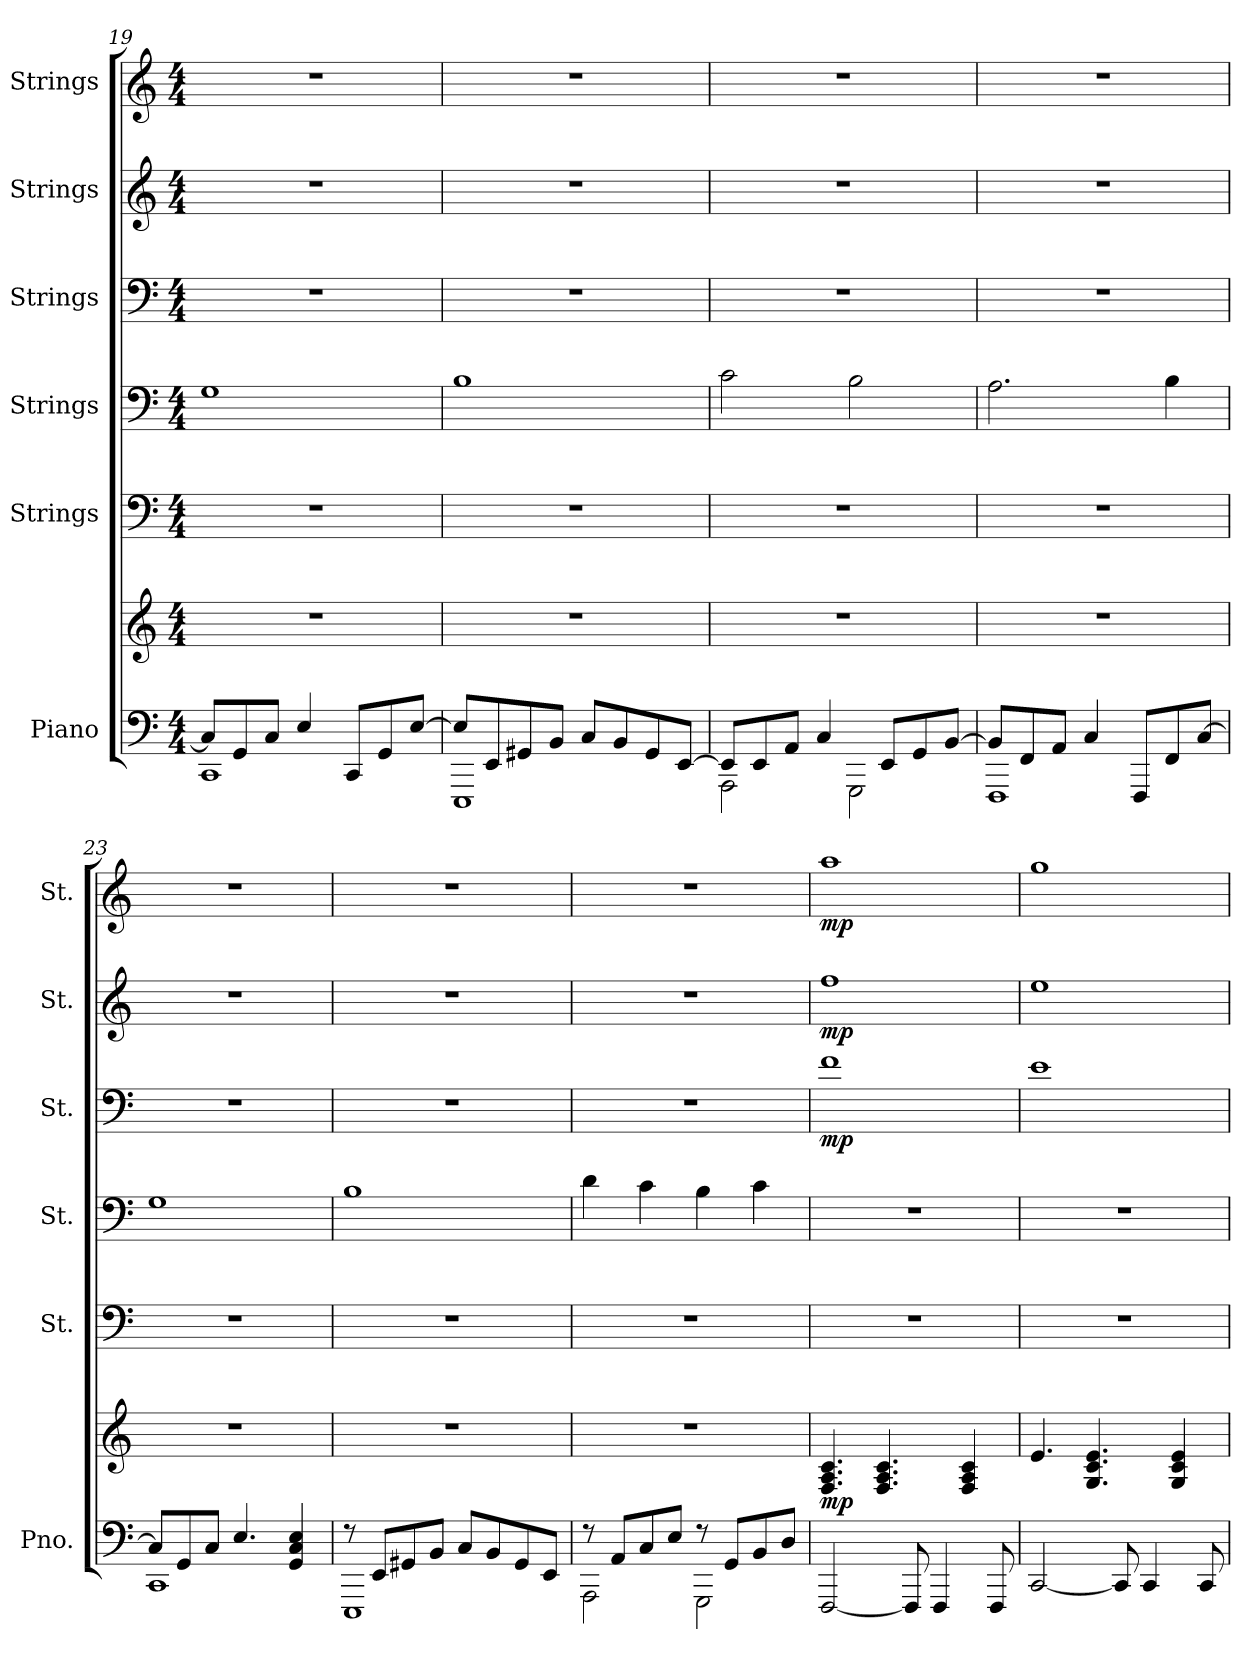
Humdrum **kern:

**kern	**kern	**dynam	**kern	**kern	**kern	**dynam	**kern	**dynam	**kern	**dynam
*part6	*part6	*part6	*part5	*part4	*part3	*part3	*part2	*part2	*part1	*part1
*staff7	*staff6	*staff6/7	*staff5	*staff4	*staff3	*staff3	*staff2	*staff2	*staff1	*staff1
*I"Piano	*	*	*I"Strings	*I"Strings	*I"Strings	*	*I"Strings	*	*I"Strings	*
*I'Pno.	*	*	*I'St.	*I'St.	*I'St.	*	*I'St.	*	*I'St.	*
*clefF4	*clefG2	*	*clefF4	*clefF4	*clefF4	*	*clefG2	*	*clefG2	*
*k[]	*k[]	*	*k[]	*k[]	*k[]	*	*k[]	*	*k[]	*
*M4/4	*M4/4	*	*M4/4	*M4/4	*M4/4	*	*M4/4	*	*M4/4	*
=19	=19	=19	=19	=19	=19	=19	=19	=19	=19	=19
*^	*	*	*	*	*	*	*	*	*	*
8C/L]	1CC	1r	.	1r	1G	1r	.	1r	.	1r	.
8GG/	.	.	.	.	.	.	.	.	.	.	.
8C/J	.	.	.	.	.	.	.	.	.	.	.
4E/	.	.	.	.	.	.	.	.	.	.	.
8CC/L	.	.	.	.	.	.	.	.	.	.	.
8GG/	.	.	.	.	.	.	.	.	.	.	.
[8E/J	.	.	.	.	.	.	.	.	.	.	.
=20	=20	=20	=20	=20	=20	=20	=20	=20	=20	=20	=20
8E/L]	1EEE	1r	.	1r	1B	1r	.	1r	.	1r	.
8EE/	.	.	.	.	.	.	.	.	.	.	.
8GG#X/	.	.	.	.	.	.	.	.	.	.	.
8BB/J	.	.	.	.	.	.	.	.	.	.	.
8C/L	.	.	.	.	.	.	.	.	.	.	.
8BB/	.	.	.	.	.	.	.	.	.	.	.
8GG#/	.	.	.	.	.	.	.	.	.	.	.
[8EE/J	.	.	.	.	.	.	.	.	.	.	.
=21	=21	=21	=21	=21	=21	=21	=21	=21	=21	=21	=21
8EE/L]	2AAA\	1r	.	1r	2c\	1r	.	1r	.	1r	.
8EE/	.	.	.	.	.	.	.	.	.	.	.
8AA/J	.	.	.	.	.	.	.	.	.	.	.
4C/	.	.	.	.	.	.	.	.	.	.	.
.	2GGG\	.	.	.	2B\	.	.	.	.	.	.
8EE/L	.	.	.	.	.	.	.	.	.	.	.
8GG/	.	.	.	.	.	.	.	.	.	.	.
[8BB/J	.	.	.	.	.	.	.	.	.	.	.
!!LO:LB:g=z
=22	=22	=22	=22	=22	=22	=22	=22	=22	=22	=22	=22
8BB/L]	1FFF	1r	.	1r	2.A\	1r	.	1r	.	1r	.
8FF/	.	.	.	.	.	.	.	.	.	.	.
8AA/J	.	.	.	.	.	.	.	.	.	.	.
4C/	.	.	.	.	.	.	.	.	.	.	.
8FFF/L	.	.	.	.	.	.	.	.	.	.	.
8FF/	.	.	.	.	4B\	.	.	.	.	.	.
[8C/J	.	.	.	.	.	.	.	.	.	.	.
=23	=23	=23	=23	=23	=23	=23	=23	=23	=23	=23	=23
8C/L]	1CC	1r	.	1r	1G	1r	.	1r	.	1r	.
8GG/	.	.	.	.	.	.	.	.	.	.	.
8C/J	.	.	.	.	.	.	.	.	.	.	.
4.E/	.	.	.	.	.	.	.	.	.	.	.
4GG/ 4C/ 4E/	.	.	.	.	.	.	.	.	.	.	.
=24	=24	=24	=24	=24	=24	=24	=24	=24	=24	=24	=24
8r	1EEE	1r	.	1r	1B	1r	.	1r	.	1r	.
8EE/L	.	.	.	.	.	.	.	.	.	.	.
8GG#X/	.	.	.	.	.	.	.	.	.	.	.
8BB/J	.	.	.	.	.	.	.	.	.	.	.
8C/L	.	.	.	.	.	.	.	.	.	.	.
8BB/	.	.	.	.	.	.	.	.	.	.	.
8GG#/	.	.	.	.	.	.	.	.	.	.	.
8EE/J	.	.	.	.	.	.	.	.	.	.	.
=25	=25	=25	=25	=25	=25	=25	=25	=25	=25	=25	=25
8r	2AAA\	1r	.	1r	4d\	1r	.	1r	.	1r	.
8AA/L	.	.	.	.	.	.	.	.	.	.	.
8C/	.	.	.	.	4c\	.	.	.	.	.	.
8E/J	.	.	.	.	.	.	.	.	.	.	.
8r	2GGG\	.	.	.	4B\	.	.	.	.	.	.
8GG/L	.	.	.	.	.	.	.	.	.	.	.
8BB/	.	.	.	.	4c\	.	.	.	.	.	.
8D/J	.	.	.	.	.	.	.	.	.	.	.
*v	*v	*	*	*	*	*	*	*	*	*	*
!!LO:PB:g=z
=26	=26	=26	=26	=26	=26	=26	=26	=26	=26	=26
!	!	!LO:DY:b	!	!	!	!LO:DY:b	!	!LO:DY:b	!	!LO:DY:b
[2FFF/	4.F/ 4.A/ 4.c/	mp	1r	1r	1f	mp	1ff	mp	1aa	mp
.	4.F/ 4.A/ 4.c/	.	.	.	.	.	.	.	.	.
8FFF/]	.	.	.	.	.	.	.	.	.	.
4FFF/	.	.	.	.	.	.	.	.	.	.
.	4F/ 4A/ 4c/	.	.	.	.	.	.	.	.	.
8FFF/	.	.	.	.	.	.	.	.	.	.
=27	=27	=27	=27	=27	=27	=27	=27	=27	=27	=27
[2CC/	4.e/	.	1r	1r	1e	.	1ee	.	1gg	.
.	4.G/ 4.c/ 4.e/	.	.	.	.	.	.	.	.	.
8CC/]	.	.	.	.	.	.	.	.	.	.
4CC/	.	.	.	.	.	.	.	.	.	.
.	4G/ 4c/ 4e/	.	.	.	.	.	.	.	.	.
8CC/	.	.	.	.	.	.	.	.	.	.
=	=	=	=	=	=	=	=	=	=	=
*-	*-	*-	*-	*-	*-	*-	*-	*-	*-	*-
